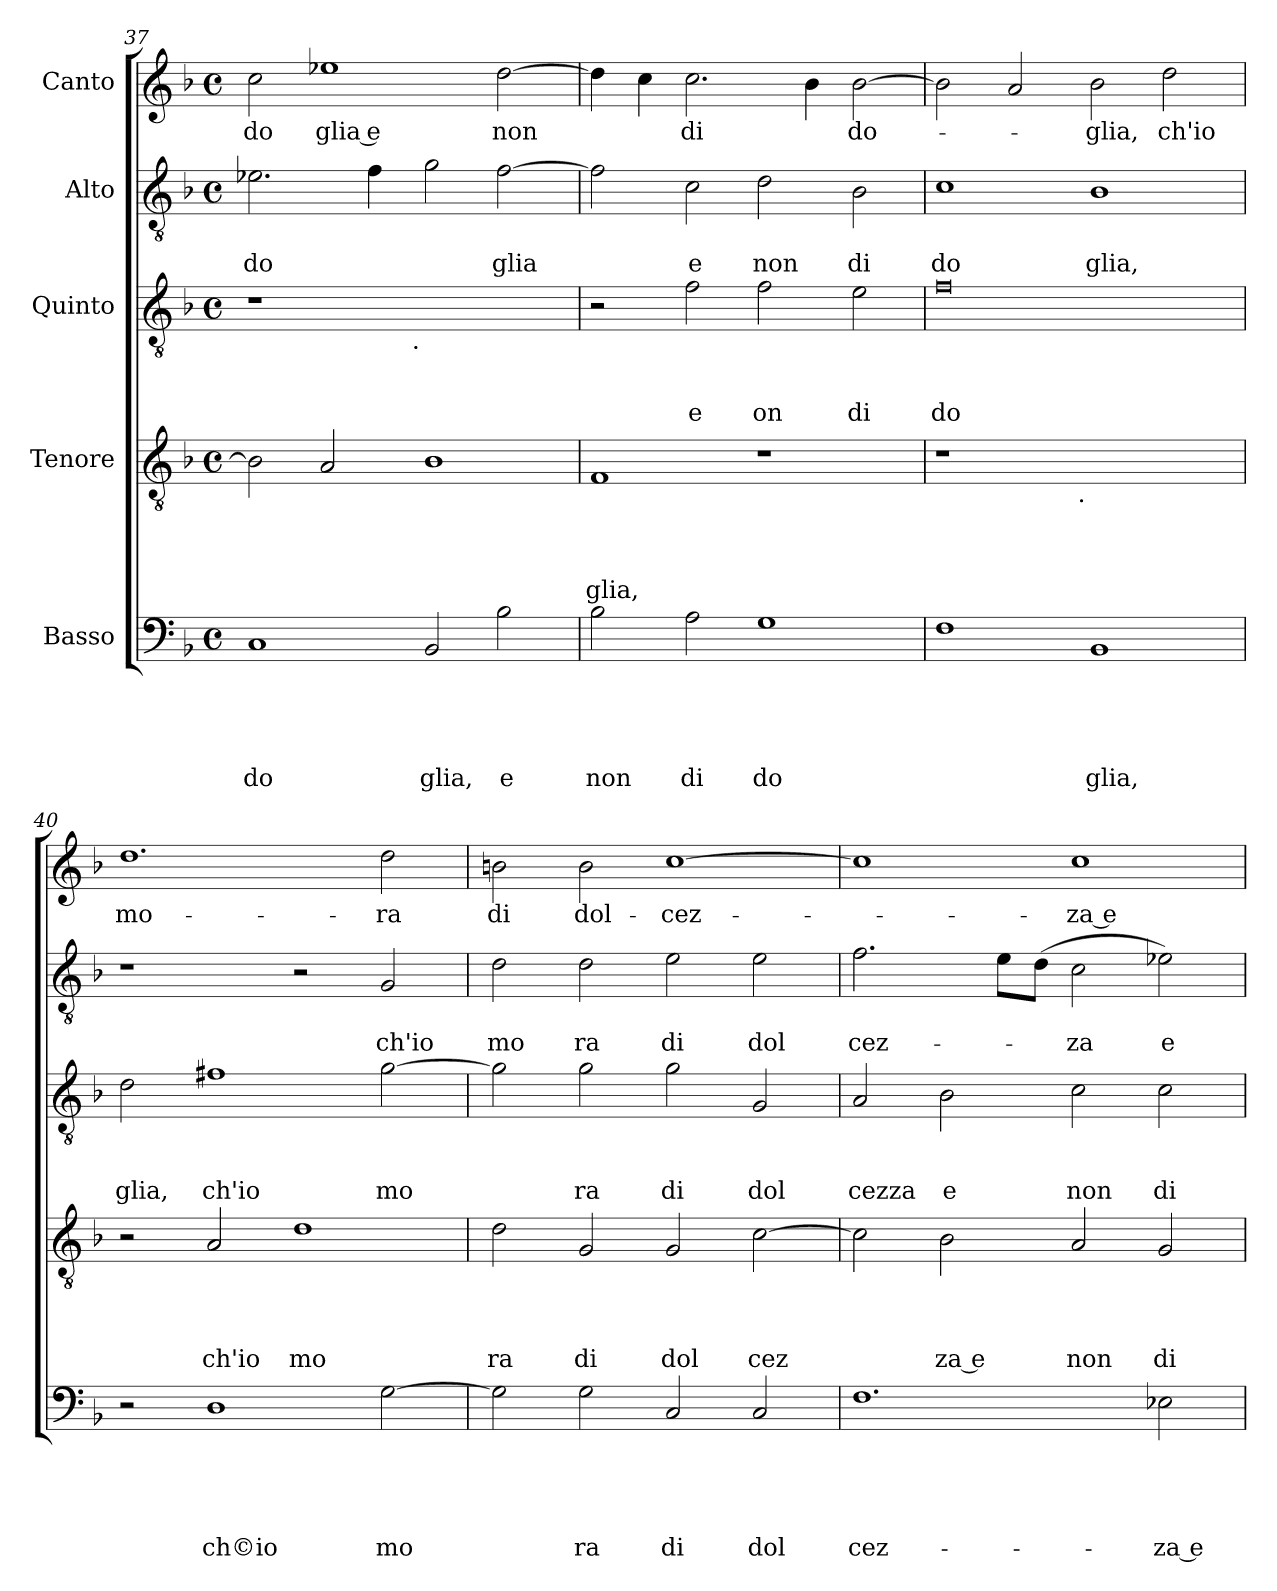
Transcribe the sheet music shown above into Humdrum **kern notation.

**kern	**text	**text	**text	**text	**text	**kern	**text	**text	**text	**text	**kern	**text	**text	**text	**kern	**text	**text	**kern	**text
*part5	*part5	*part5	*part5	*part5	*part5	*part4	*part4	*part4	*part4	*part4	*part3	*part3	*part3	*part3	*part2	*part2	*part2	*part1	*part1
*staff5	*staff5	*staff5	*staff5	*staff5	*staff5	*staff4	*staff4	*staff4	*staff4	*staff4	*staff3	*staff3	*staff3	*staff3	*staff2	*staff2	*staff2	*staff1	*staff1
*I"Basso	*	*	*	*	*	*I"Tenore	*	*	*	*	*I"Quinto	*	*	*	*I"Alto	*	*	*I"Canto	*
*clefF4	*	*	*	*	*	*clefGv2	*	*	*	*	*clefGv2	*	*	*	*clefGv2	*	*	*clefG2	*
*k[b-]	*	*	*	*	*	*k[b-]	*	*	*	*	*k[b-]	*	*	*	*k[b-]	*	*	*k[b-]	*
*F:	*	*	*	*	*	*F:	*	*	*	*	*F:	*	*	*	*F:	*	*	*F:	*
*M4/4	*	*	*	*	*	*M4/4	*	*	*	*	*M4/4	*	*	*	*M4/4	*	*	*M4/4	*
*met(c)	*	*	*	*	*	*met(c)	*	*	*	*	*met(c)	*	*	*	*met(c)	*	*	*met(c)	*
=37	=37	=37	=37	=37	=37	=37	=37	=37	=37	=37	=37	=37	=37	=37	=37	=37	=37	=37	=37
!	!	!	!	!	!LO:LY:b	!	!	!	!	!	!	!	!	!	!	!	!LO:LY:b	!	!LO:LY:b
*	*	*	*	*	*	*	*	*	*	*	*^	*	*	*	*	*	*	*	*
1C	.	.	.	.	do	2B-\]	.	.	.	.	1r	2ryy	.	.	.	2.e-X\	.	do	2cc\	do
!	!	!	!	!	!	!	!	!	!	!	!	!	!	!	!	!	!	!	!	!LO:LY:b
.	.	.	.	.	.	2A/	.	.	.	.	.	4...ryy	.	.	.	.	.	.	1ee-X	glia e
.	.	.	.	.	.	.	.	.	.	.	.	.	.	.	.	4f\	.	.	.	.
!	!	!	!	!	!	!	!	!	!	!	!	!LO:TX:b:t=.	!	!	!	!	!	!	!	!
.	.	.	.	.	.	.	.	.	.	.	.	1ryy	.	.	.	.	.	.	.	.
!	!	!	!	!	!LO:LY:b	!	!	!	!	!	!	!	!	!	!	!	!	!	!	!
2BB-/	.	.	.	.	glia,	1B-	.	.	.	.	1ryy	.	.	.	.	2g\	.	.	.	.
!	!	!	!	!	!LO:LY:b	!	!	!	!	!	!	!	!	!	!	!	!	!LO:LY:b	!	!LO:LY:b
2B-\	.	.	.	.	e	.	.	.	.	.	.	.	.	.	.	[>2f\	.	glia	[>2dd\	non
.	.	.	.	.	.	.	.	.	.	.	.	32ryy	.	.	.	.	.	.	.	.
=38	=38	=38	=38	=38	=38	=38	=38	=38	=38	=38	=38	=38	=38	=38	=38	=38	=38	=38	=38	=38
!	!	!	!	!	!LO:LY:b	!	!	!	!	!LO:LY:b	!	!	!	!	!	!	!	!	!	!
*	*	*	*	*	*	*	*	*	*	*	*v	*v	*	*	*	*	*	*	*	*
2B-\	.	.	.	.	non	1F	.	.	.	glia,	2r	.	.	.	2f\]	.	.	4dd\]	.
.	.	.	.	.	.	.	.	.	.	.	.	.	.	.	.	.	.	4cc\	.
!	!	!	!	!	!LO:LY:b	!	!	!	!	!	!	!	!	!LO:LY:b	!	!	!LO:LY:b	!	!LO:LY:b
2A\	.	.	.	.	di	.	.	.	.	.	2f\	.	.	e	2c\	.	e	2.cc\	di
!	!	!	!	!	!LO:LY:b	!	!	!	!	!	!	!	!	!LO:LY:b	!	!	!LO:LY:b	!	!
1G	.	.	.	.	do	1r	.	.	.	.	2f\	.	.	on	2d\	.	non	.	.
.	.	.	.	.	.	.	.	.	.	.	.	.	.	.	.	.	.	4b-\	.
!	!	!	!	!	!	!	!	!	!	!	!	!	!	!LO:LY:b	!	!	!LO:LY:b	!	!LO:LY:b
.	.	.	.	.	.	.	.	.	.	.	2e\	.	.	di	2B-\	.	di	[>2b-\	do-
=39	=39	=39	=39	=39	=39	=39	=39	=39	=39	=39	=39	=39	=39	=39	=39	=39	=39	=39	=39
!	!	!	!	!	!	!	!	!	!	!	!	!	!	!LO:LY:b	!	!	!LO:LY:b	!	!
*	*	*	*	*	*	*^	*	*	*	*	*	*	*	*	*	*	*	*	*
1F	.	.	.	.	.	1r	2ryy	.	.	.	.	0f	.	.	do	1c	.	do	2b-\]	.
.	.	.	.	.	.	.	4...ryy	.	.	.	.	.	.	.	.	.	.	.	2a/	.
!	!	!	!	!	!	!	!LO:TX:b:t=.	!	!	!	!	!	!	!	!	!	!	!	!	!
.	.	.	.	.	.	.	1ryy	.	.	.	.	.	.	.	.	.	.	.	.	.
!	!	!	!	!	!LO:LY:b	!	!	!	!	!	!	!	!	!	!	!	!	!LO:LY:b	!	!LO:LY:b
1BB-	.	.	.	.	glia,	1ryy	.	.	.	.	.	.	.	.	.	1B-	.	glia,	2b-\	-glia,
!	!	!	!	!	!	!	!	!	!	!	!	!	!	!	!	!	!	!	!	!LO:LY:b
.	.	.	.	.	.	.	.	.	.	.	.	.	.	.	.	.	.	.	2dd\	ch'io
.	.	.	.	.	.	.	32ryy	.	.	.	.	.	.	.	.	.	.	.	.	.
=40	=40	=40	=40	=40	=40	=40	=40	=40	=40	=40	=40	=40	=40	=40	=40	=40	=40	=40	=40	=40
!	!	!	!	!	!	!	!	!	!	!	!	!	!	!	!LO:LY:b	!	!	!	!	!LO:LY:b
*	*	*	*	*	*	*v	*v	*	*	*	*	*	*	*	*	*	*	*	*	*
2r	.	.	.	.	.	2r	.	.	.	.	2d\	.	.	glia,	1r	.	.	1.dd	mo-
!	!	!	!	!	!LO:LY:b	!	!	!	!	!LO:LY:b	!	!	!	!LO:LY:b	!	!	!	!	!
1D	.	.	.	.	ch©io	2A/	.	.	.	ch'io	1f#X	.	.	ch'io	.	.	.	.	.
!	!	!	!	!	!	!	!	!	!	!LO:LY:b	!	!	!	!	!	!	!	!	!
.	.	.	.	.	.	1d	.	.	.	mo	.	.	.	.	2r	.	.	.	.
!	!	!	!	!	!LO:LY:b	!	!	!	!	!	!	!	!	!LO:LY:b	!	!	!LO:LY:b	!	!LO:LY:b
[>2G\	.	.	.	.	mo	.	.	.	.	.	[>2g\	.	.	mo	2G/	.	ch'io	2dd\	-ra
=41	=41	=41	=41	=41	=41	=41	=41	=41	=41	=41	=41	=41	=41	=41	=41	=41	=41	=41	=41
!	!	!	!	!	!	!	!	!	!	!LO:LY:b	!	!	!	!	!	!	!LO:LY:b	!	!LO:LY:b
2G\]	.	.	.	.	.	2d\	.	.	.	ra	2g\]	.	.	.	2d\	.	mo	2bn\	di
!	!	!	!	!	!LO:LY:b	!	!	!	!	!LO:LY:b	!	!	!	!LO:LY:b	!	!	!LO:LY:b	!	!LO:LY:b
2G\	.	.	.	.	ra	2G/	.	.	.	di	2g\	.	.	ra	2d\	.	ra	2b\	dol-
!	!	!	!	!	!LO:LY:b	!	!	!	!	!LO:LY:b	!	!	!	!LO:LY:b	!	!	!LO:LY:b	!	!LO:LY:b
2C/	.	.	.	.	di	2G/	.	.	.	dol	2g\	.	.	di	2e\	.	di	[<1cc	-cez-
!	!	!	!	!	!LO:LY:b	!	!	!	!	!LO:LY:b	!	!	!	!LO:LY:b	!	!	!LO:LY:b	!	!
2C/	.	.	.	.	dol	[<2c\	.	.	.	cez	2G/	.	.	dol	2e\	.	dol	.	.
!!LO:LB:g=z
=42	=42	=42	=42	=42	=42	=42	=42	=42	=42	=42	=42	=42	=42	=42	=42	=42	=42	=42	=42
!	!	!	!	!	!LO:LY:b	!	!	!	!	!	!	!	!	!LO:LY:b	!	!	!LO:LY:b	!	!
1.F	.	.	.	.	cez-	2c\]	.	.	.	.	2A/	.	.	cezza	2.f\	.	cez-	1cc]	.
!	!	!	!	!	!	!	!	!	!	!LO:LY:b:rj	!	!	!	!LO:LY:b	!	!	!	!	!
.	.	.	.	.	.	2B-\	.	.	.	za e	2B-\	.	.	e	.	.	.	.	.
.	.	.	.	.	.	.	.	.	.	.	.	.	.	.	8e\L	.	.	.	.
.	.	.	.	.	.	.	.	.	.	.	.	.	.	.	(>8d\J	.	.	.	.
!	!	!	!	!	!	!	!	!	!	!LO:LY:b	!	!	!	!LO:LY:b	!	!	!LO:LY:b	!	!LO:LY:b:rj
.	.	.	.	.	.	2A/	.	.	.	non	2c\	.	.	non	2c\	.	-za	1cc	-za e
!	!	!	!	!	!LO:LY:b:rj	!	!	!	!	!LO:LY:b	!	!	!	!LO:LY:b	!	!	!LO:LY:b	!	!
2E-X\	.	.	.	.	-za e	2G/	.	.	.	di	2c\	.	.	di	2e-X\)	.	e	.	.
=	=	=	=	=	=	=	=	=	=	=	=	=	=	=	=	=	=	=	=
*-	*-	*-	*-	*-	*-	*-	*-	*-	*-	*-	*-	*-	*-	*-	*-	*-	*-	*-	*-
